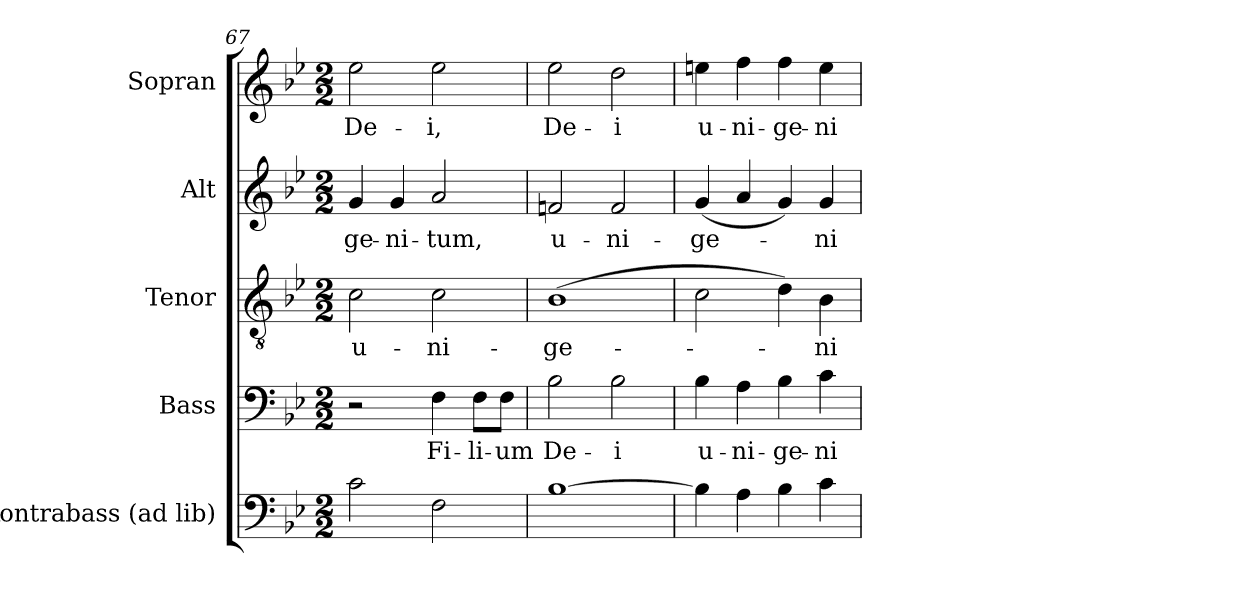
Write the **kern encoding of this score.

**kern	**kern	**text	**kern	**text	**kern	**text	**kern	**text
*part5	*part4	*part4	*part3	*part3	*part2	*part2	*part1	*part1
*staff5	*staff4	*staff4	*staff3	*staff3	*staff2	*staff2	*staff1	*staff1
*I"Kontrabass (ad lib)	*I"Bass	*	*I"Tenor	*	*I"Alt	*	*I"Sopran	*
*I'Kb.	*I'B.	*	*I'T.	*	*I'A.	*	*I'S.	*
*clefF4	*clefF4	*	*clefGv2	*	*clefG2	*	*clefG2	*
*ITrd7c12	*	*	*	*	*	*	*	*
*k[b-e-]	*k[b-e-]	*	*k[b-e-]	*	*k[b-e-]	*	*k[b-e-]	*
*B-:	*B-:	*	*B-:	*	*B-:	*	*B-:	*
*M2/2	*M2/2	*	*M2/2	*	*M2/2	*	*M2/2	*
=67	=67	=67	=67	=67	=67	=67	=67	=67
!	!	!	!	!LO:LY:b	!	!LO:LY:b	!	!LO:LY:b
2C\	2r	.	2c\	u-	4g/	-ge-	2ee-\	De-
!	!	!	!	!	!	!LO:LY:b	!	!
.	.	.	.	.	4g/	-ni-	.	.
!	!	!LO:LY:b	!	!LO:LY:b	!	!LO:LY:b	!	!LO:LY:b
2FF\	4F\	Fi-	2c\	-ni-	2a/	-tum,	2ee-\	-i,
!	!	!LO:LY:b	!	!	!	!	!	!
.	8F\L	-li-	.	.	.	.	.	.
!	!	!LO:LY:b	!	!	!	!	!	!
.	8F\J	-um	.	.	.	.	.	.
=68	=68	=68	=68	=68	=68	=68	=68	=68
!	!	!LO:LY:b	!	!LO:LY:b	!	!LO:LY:b	!	!LO:LY:b
[1BB-	2B-\	De-	(>1B-	-ge-	2fn/	u-	2ee-\	De-
!	!	!LO:LY:b	!	!	!	!LO:LY:b	!	!LO:LY:b
.	2B-\	-i	.	.	2f/	-ni-	2dd\	-i
!!LO:PB:g=z
=69	=69	=69	=69	=69	=69	=69	=69	=69
!	!	!LO:LY:b	!	!	!	!LO:LY:b	!	!LO:LY:b
4BB-\]	4B-\	u-	2c\	.	(<4g/	-ge-	4een\	u-
!	!	!LO:LY:b	!	!	!	!	!	!LO:LY:b
4AA\	4A\	-ni-	.	.	4a/	.	4ff\	-ni-
!	!	!LO:LY:b	!	!	!	!	!	!LO:LY:b
4BB-\	4B-\	-ge-	4d\)	.	4g/)	.	4ff\	-ge-
!	!	!LO:LY:b	!	!LO:LY:b	!	!LO:LY:b	!	!LO:LY:b
4C\	4c\	-ni-	4B-\	-ni-	4g/	-ni-	4ee\	-ni-
=	=	=	=	=	=	=	=	=
*-	*-	*-	*-	*-	*-	*-	*-	*-
